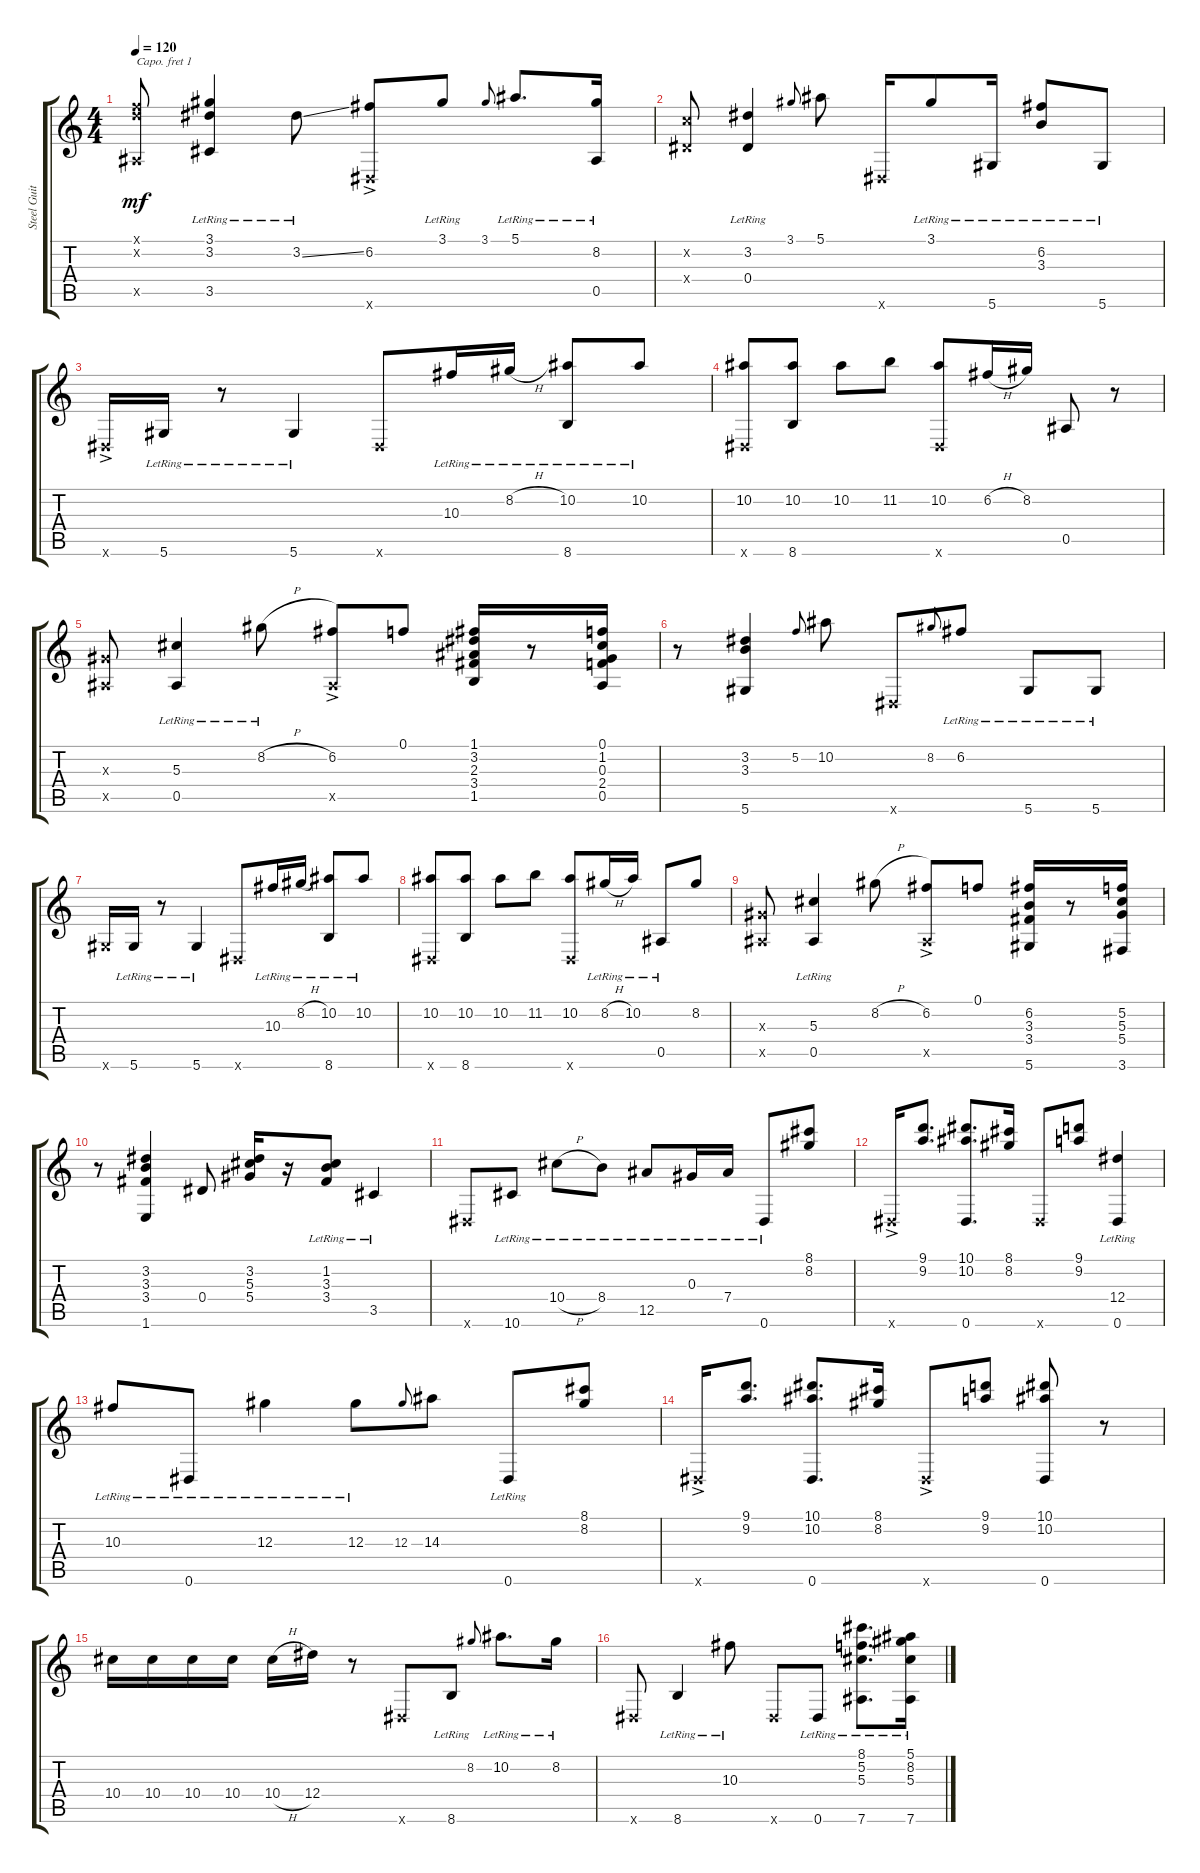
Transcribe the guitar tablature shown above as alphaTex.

\track ("Steel Guitar" "Steel Guit") {instrument acousticguitarsteel}
\staff {score tabs}
\capo 1
\tuning (E4 B3 G3 D3 A2 D2) {hide}
\ts (4 4)
\tempo 120
\clef g2
\ks c
(0.1{x} 2.2{x} 0.5{x}).8{dy mf} (3.1{lr} 3.2{lr} 3.5{lr}).4 3.2{ss lr}.8 (6.2 0.6{ac x}).8 3.1{lr}.8 3.1.8{gr onbeat} 5.1{lr}.8{d} (8.2{lr} 0.5{lr}).16 |
(0.2{x} 0.4{x}).8 (3.2{lr} 0.4{lr}).4 3.1.8{gr onbeat} 5.1.8 0.6{x}.16 3.1{lr}.8 5.6{lr}.16 (6.2{lr} 3.3{lr}).8 5.6{lr}.8 |
0.6{ac x}.16 5.6{lr}.16 r.8 5.6{lr}.4 0.6{x}.8 10.3{lr}.16 8.2{h lr}.16 (10.2{lr} 8.6{lr}).8 10.2{lr}.8 |
(10.2 0.6{x}).8 (10.2 8.6).8 10.2.8 11.2.8 (10.2 0.6{x}).8 6.2{h}.16 8.2.16 0.5.8 r.8 |
(0.3{x} 0.5{x}).8 (5.3{lr} 0.5{lr}).4 8.2{h lr}.8 (6.2 0.5{ac x}).8 0.1.8 (1.1 3.2 2.3 3.4 1.5).16 r.8 (0.1 1.2 0.3 2.4 0.5).16 |
r.8 (3.2 3.3 5.6).4 5.2.8{gr onbeat} 10.2.8 0.6{x}.8 8.2.8{gr onbeat} 6.2{lr}.8 5.6{lr}.8 5.6{lr}.8 |
5.6{x}.16 5.6{lr}.16 r.8 5.6{lr}.4 0.6{x}.8 10.3{lr}.16 8.2{h lr}.16 (10.2{lr} 8.6{lr}).8 10.2{lr}.8 |
(10.2 0.6{x}).8 (10.2 8.6).8 10.2.8 11.2.8 (10.2 0.6{x}).8 8.2{h lr}.16 10.2{lr}.16 0.5{lr}.8 8.2.8 |
(0.3{x} 0.5{x}).8 (5.3{lr} 0.5{lr}).4 8.2{h}.8 (6.2 0.5{ac x}).8 0.1.8 (6.2 3.3 3.4 5.6).16 r.8 (5.2 5.3 5.4 3.6).16 |
r.8 (3.2 3.3 3.4 1.6).4 0.4.8 (3.2 5.3 5.4).16 r.16 (1.2{lr} 3.3{lr} 3.4{lr}).8 3.5{lr}.4 |
0.6{x}.8 10.6{lr}.8 10.4{h lr}.8 8.4{lr}.8 12.5{lr}.8 0.3{lr}.16 7.4{lr}.16 0.6{lr}.8 (8.1 8.2).8 |
0.6{ac x}.16 (9.1 9.2).8{d} (10.1 10.2 0.6).8{d} (8.1 8.2).16 0.6{x}.8 (9.1 9.2).8 (12.4{lr} 0.6{lr}).4 |
10.3{lr}.8 0.6{lr}.8 12.3{lr}.4 12.3{lr}.8 12.3.8{gr onbeat} 14.3.8 0.6{lr}.8 (8.1 8.2).8 |
0.6{ac x}.16 (9.1 9.2).8{d} (10.1 10.2 0.6).8{d} (8.1 8.2).16 0.6{ac x}.8 (9.1 9.2).8 (10.1 10.2 0.6).8 r.8 |
10.4.16 10.4.16 10.4.16 10.4.16 10.4{h}.16 12.4.16 r.8 0.6{x}.8 8.6{lr}.8 8.2.8{gr onbeat} 10.2{lr}.8{d} 8.2{lr}.16 |
0.6{x}.8 8.6{lr}.4 10.3{lr}.8 0.6{x}.8 0.6{lr}.8 (8.1{lr} 5.2{lr} 5.3{lr} 7.6{lr}).8{d} (5.1{lr} 8.2{lr} 5.3{lr} 7.6{lr}).16
